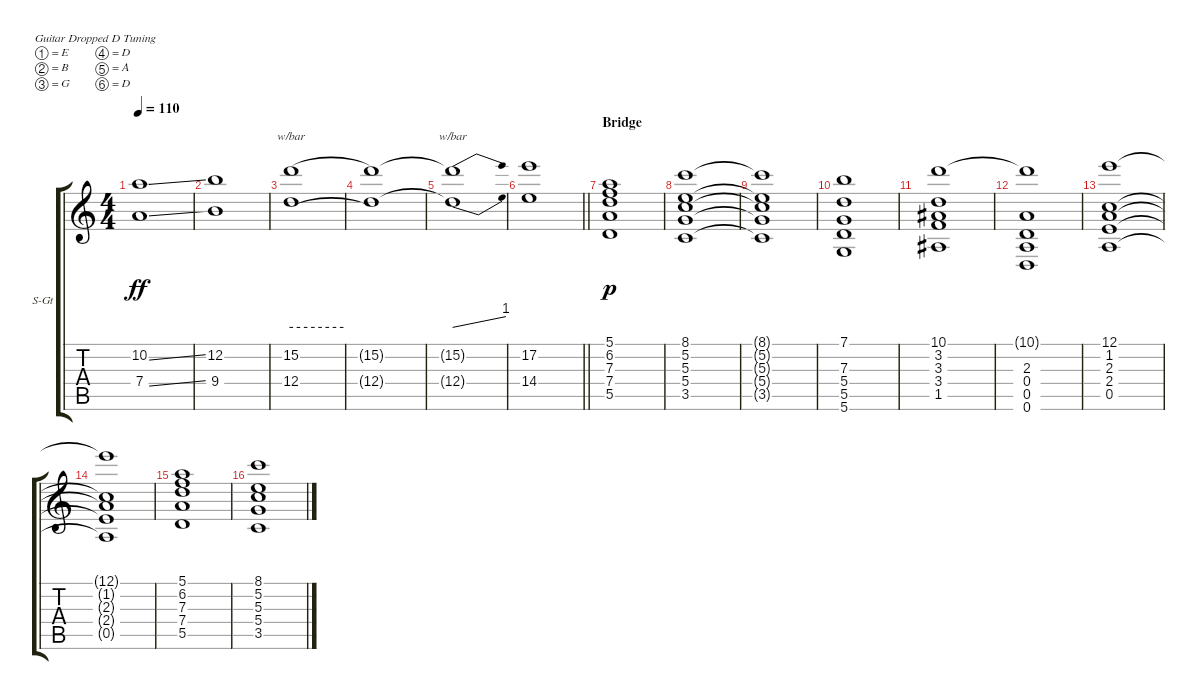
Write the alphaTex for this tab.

\bracketExtendMode groupsimilarinstruments
\firstSystemTrackNameOrientation horizontal
\otherSystemsTrackNameOrientation horizontal
\track ("Keyboard 3" "S-Gt") {instrument lead2sawtooth}
\staff {score tabs}
\tuning (E4 B3 G3 D3 A2 D2)
\displaytranspose 12
\ts (4 4)
\tempo 110
\clef g2
\ks c
(10.2{ss t} 7.4{ss t}).1{dy ff} |
(12.2 9.4).1 |
(15.2 12.4).1{tbe (hold default 0 0 60 0)} |
(15.2{t} 12.4{t}).1 |
(15.2{t} 12.4{t}).1{tbe (dive default 0 0 60 4)} |
\barLineRight lightlight
(17.2 14.4).1 |
\section ("" "Bridge")
(5.1 6.2 7.3 7.4 5.5).1{dy p} |
(8.1 5.2 5.3 5.4 3.5).1 |
(8.1{t} 5.2{t} 5.3{t} 5.4{t} 3.5{t}).1 |
(7.1 7.3 5.4 5.5 5.6).1 |
(10.1 3.2 3.3 3.4 1.5).1 |
(10.1{t} 2.3 0.4 0.5 0.6).1 |
(12.1 1.2 2.3 2.4 0.5).1 |
(12.1{t} 1.2{t} 2.3{t} 2.4{t} 0.5{t}).1 |
(5.1 6.2 7.3 7.4 5.5).1 |
(8.1 5.2 5.3 5.4 3.5).1
